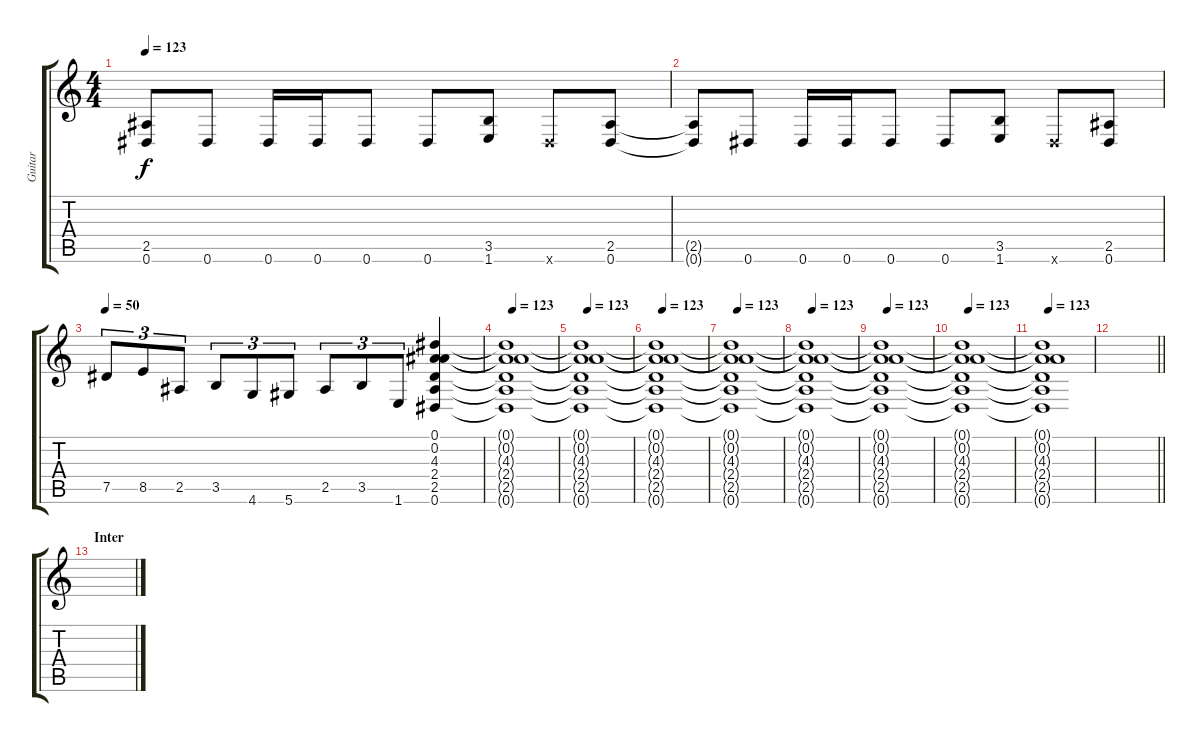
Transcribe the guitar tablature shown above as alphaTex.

\track ("Guitar" "Guitar") {instrument distortionguitar}
\staff {score tabs}
\tuning (Eb4 Bb3 Gb3 Db3 Ab2 Eb2) {hide}
\ts (4 4)
\tempo 123
\clef g2
\ks c
(2.5{t} 0.6{t}).8{dy f} 0.6.8 0.6.16 0.6.16 0.6.8 0.6.8 (3.5 1.6).8 0.6{x}.8 (2.5 0.6).8 |
(2.5{t} 0.6{t}).8 0.6.8 0.6.16 0.6.16 0.6.8 0.6.8 (3.5 1.6).8 0.6{x}.8 (2.5 0.6).8 |
\tempo 50
7.5.8{tu (3 2)} 8.5.8{tu (3 2)} 2.5.8{tu (3 2)} 3.5.8{tu (3 2)} 4.6.8{tu (3 2)} 5.6.8{tu (3 2)} 2.5.8{tu (3 2)} 3.5.8{tu (3 2)} 1.6.8{tu (3 2)} (0.1 0.2 4.3 2.4 2.5 0.6).4 |
\tempo 123
(0.1{t} 0.2{t} 4.3{t} 2.4{t} 2.5{t} 0.6{t}).1 |
\tempo 123
(0.1{t} 0.2{t} 4.3{t} 2.4{t} 2.5{t} 0.6{t}).1 |
\tempo 123
(0.1{t} 0.2{t} 4.3{t} 2.4{t} 2.5{t} 0.6{t}).1 |
\tempo 123
(0.1{t} 0.2{t} 4.3{t} 2.4{t} 2.5{t} 0.6{t}).1 |
\tempo 123
(0.1{t} 0.2{t} 4.3{t} 2.4{t} 2.5{t} 0.6{t}).1{volume 0} |
\tempo 123
(0.1{t} 0.2{t} 4.3{t} 2.4{t} 2.5{t} 0.6{t}).1 |
\tempo 123
(0.1{t} 0.2{t} 4.3{t} 2.4{t} 2.5{t} 0.6{t}).1 |
\tempo 123
(0.1{t} 0.2{t} 4.3{t} 2.4{t} 2.5{t} 0.6{t}).1 |
\barLineRight lightlight
|
\section ("" "Inter")
